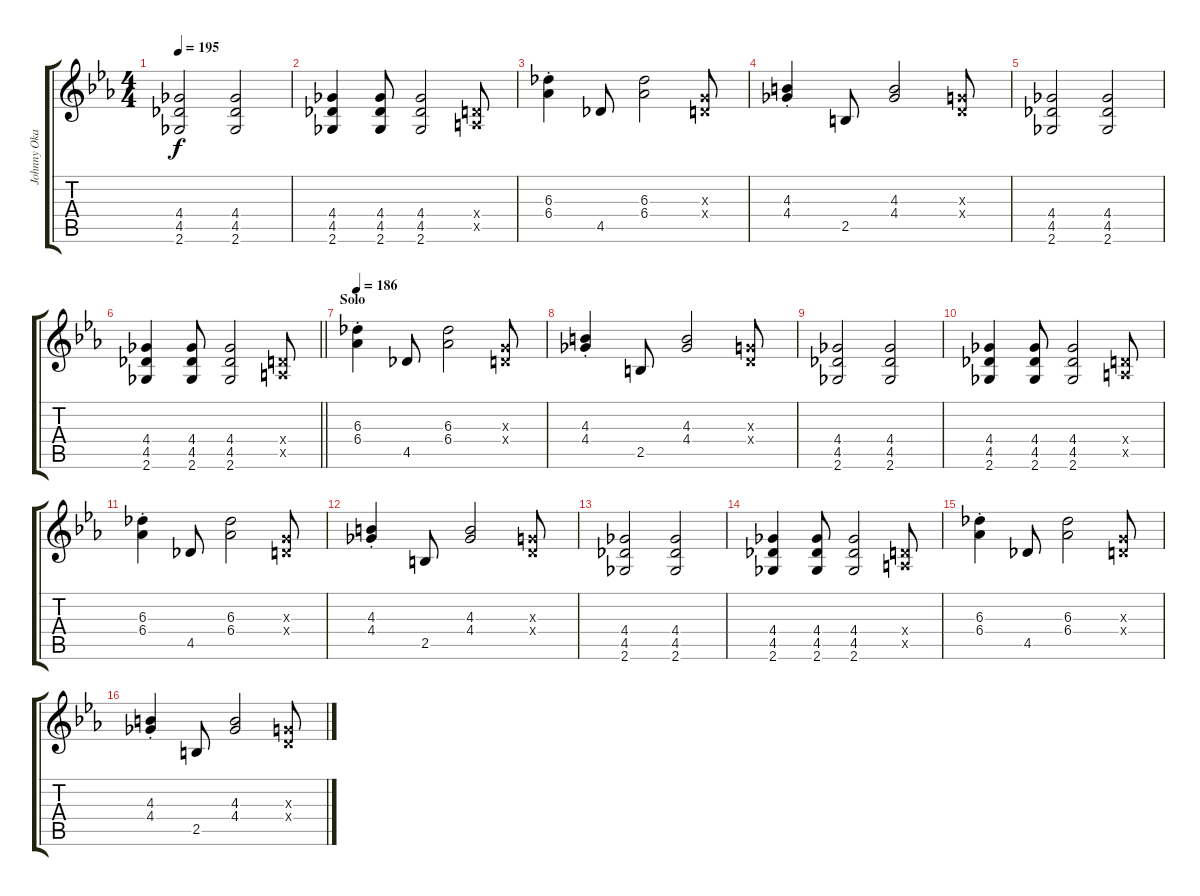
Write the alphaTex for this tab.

\track ("Johnny Okay - Rhythm Guitar" "Johnny Oka") {instrument overdrivenguitar}
\staff {score tabs}
\tuning (E4 B3 G3 D3 A2 E2) {hide}
\ts (4 4)
\tempo 195
\clef g2
\ks eb
(4.4 4.5 2.6).2{dy f} (4.4 4.5 2.6).2 |
(4.4 4.5 2.6).4 (4.4 4.5 2.6).8 (4.4 4.5 2.6).2 (0.4{x} 0.5{x}).8 |
(6.3{st} 6.4{st}).4 4.5.8 (6.3 6.4).2 (0.3{x} 0.4{x}).8 |
(4.3{st} 4.4{st}).4 2.5.8 (4.3 4.4).2 (0.3{x} 0.4{x}).8 |
(4.4 4.5 2.6).2 (4.4 4.5 2.6).2 |
\barLineRight lightlight
(4.4 4.5 2.6).4 (4.4 4.5 2.6).8 (4.4 4.5 2.6).2 (0.4{x} 0.5{x}).8 |
\section ("" "Solo")
\tempo 186
(6.3{st} 6.4{st}).4 4.5.8 (6.3 6.4).2 (0.3{x} 0.4{x}).8 |
(4.3{st} 4.4{st}).4 2.5.8 (4.3 4.4).2 (0.3{x} 0.4{x}).8 |
(4.4 4.5 2.6).2 (4.4 4.5 2.6).2 |
(4.4 4.5 2.6).4 (4.4 4.5 2.6).8 (4.4 4.5 2.6).2 (0.4{x} 0.5{x}).8 |
(6.3{st} 6.4{st}).4 4.5.8 (6.3 6.4).2 (0.3{x} 0.4{x}).8 |
(4.3{st} 4.4{st}).4 2.5.8 (4.3 4.4).2 (0.3{x} 0.4{x}).8 |
(4.4 4.5 2.6).2 (4.4 4.5 2.6).2 |
(4.4 4.5 2.6).4 (4.4 4.5 2.6).8 (4.4 4.5 2.6).2 (0.4{x} 0.5{x}).8 |
(6.3{st} 6.4{st}).4 4.5.8 (6.3 6.4).2 (0.3{x} 0.4{x}).8 |
(4.3{st} 4.4{st}).4 2.5.8 (4.3 4.4).2 (0.3{x} 0.4{x}).8
